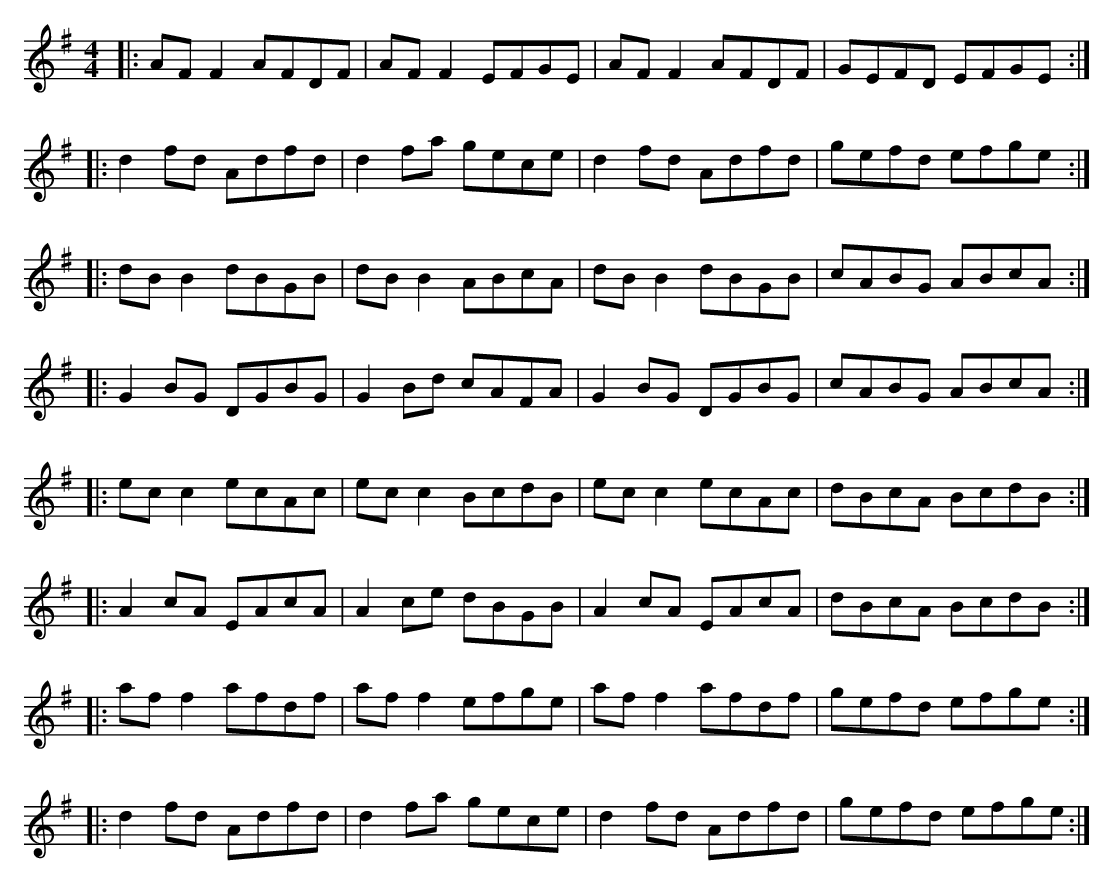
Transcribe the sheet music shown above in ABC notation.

X:1
M:4/4
K:G
|:AF F2 AFDF|AF F2 EFGE|AF F2 AFDF|GEFD EFGE:|
|:d2 fd Adfd|d2 fa gece|d2 fd Adfd|gefd efge:|
|:dB B2 dBGB|dB B2 ABcA|dB B2 dBGB|cABG ABcA:|
|:G2 BG DGBG|G2 Bd cAFA|G2 BG DGBG|cABG ABcA:|
|:ec c2 ecAc|ec c2 BcdB|ec c2 ecAc|dBcA BcdB:|
|:A2 cA EAcA|A2 ce dBGB|A2 cA EAcA|dBcA BcdB:|
|:af f2 afdf|af f2 efge|af f2 afdf|gefd efge:|
|:d2 fd Adfd|d2 fa gece|d2 fd Adfd|gefd efge:|
